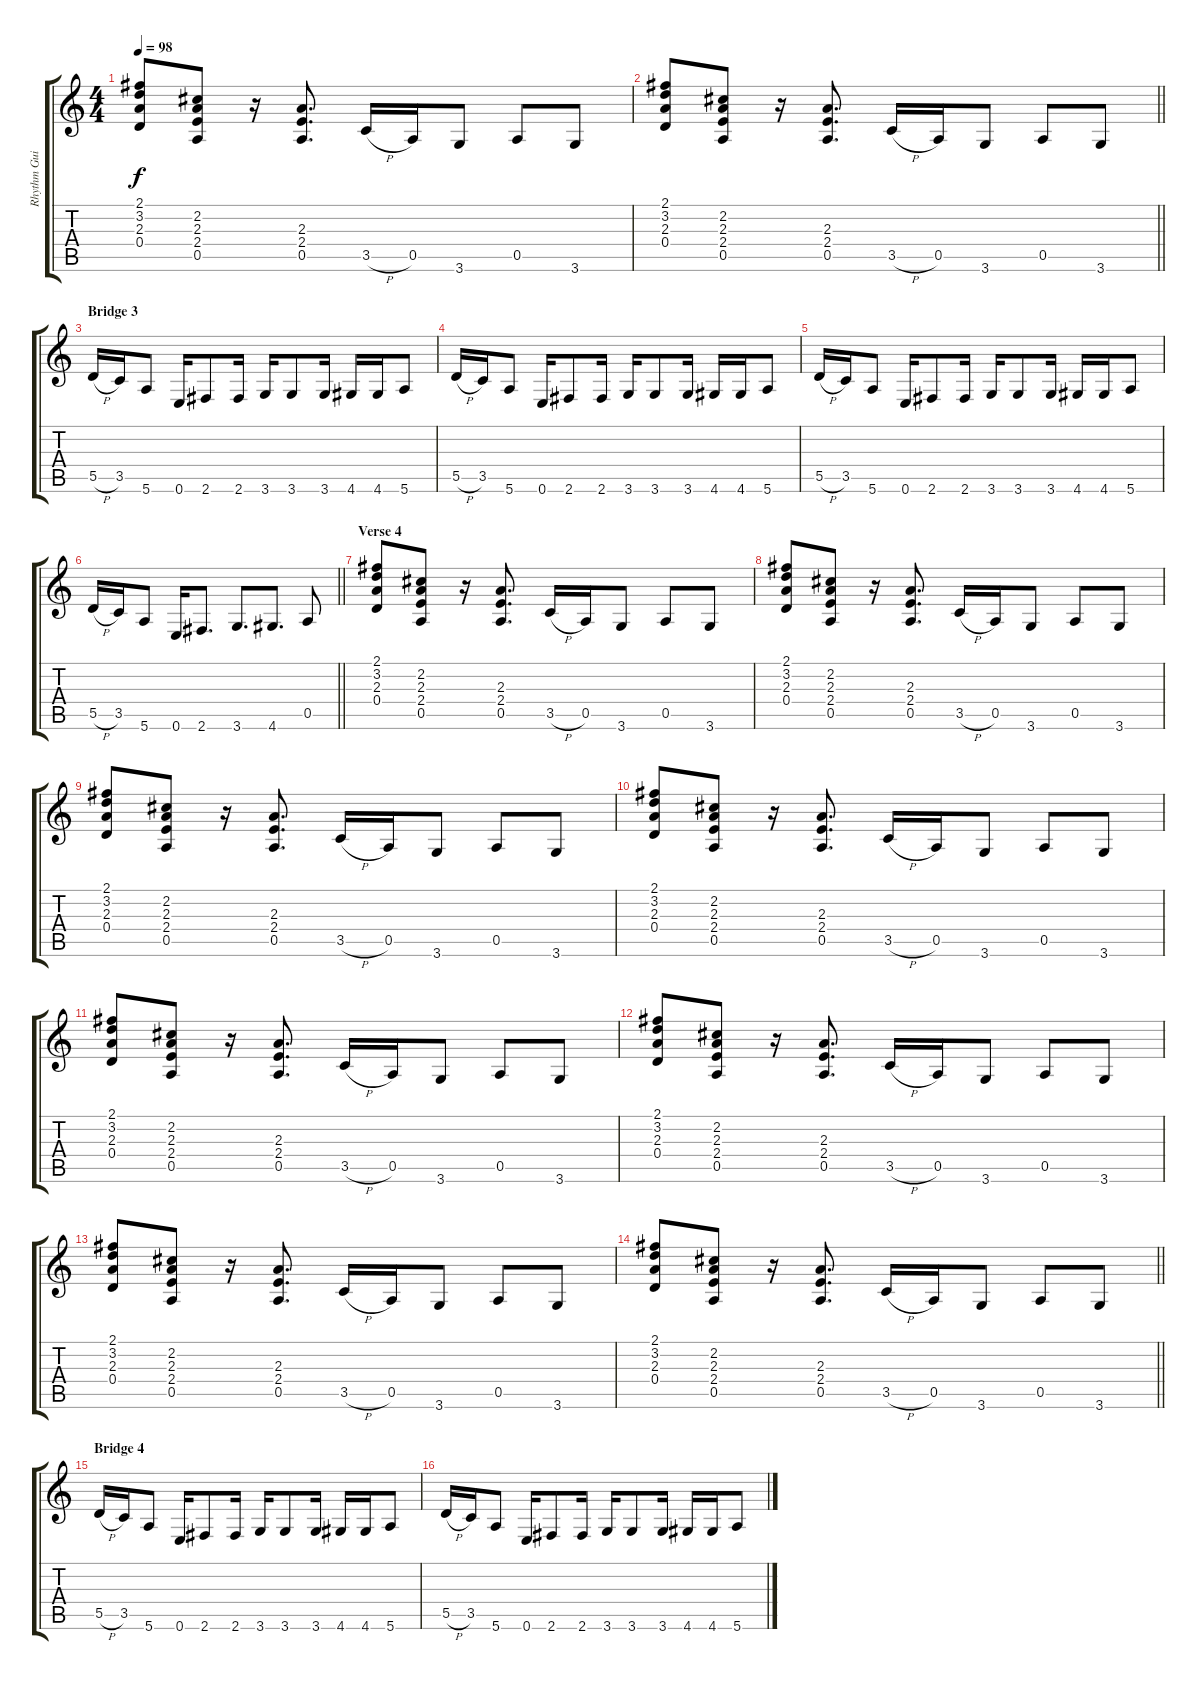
\track ("Rhythm Guitar -- Brad Whitford" "Rhythm Gui") {instrument distortionguitar}
\staff {score tabs}
\tuning (E4 B3 G3 D3 A2 E2) {hide}
\ts (4 4)
\tempo 98
\clef g2
\ks c
(2.1 3.2 2.3 0.4).8{dy f} (2.2 2.3 2.4 0.5).8 r.16 (2.3 2.4 0.5).8{d} 3.5{h}.16 0.5.16 3.6.8 0.5.8 3.6.8 |
\barLineRight lightlight
(2.1 3.2 2.3 0.4).8 (2.2 2.3 2.4 0.5).8 r.16 (2.3 2.4 0.5).8{d} 3.5{h}.16 0.5.16 3.6.8 0.5.8 3.6.8 |
\section ("" "Bridge 3")
5.5{h}.16 3.5.16 5.6.8 0.6.16 2.6.8 2.6.16 3.6.16 3.6.8 3.6.16 4.6.16 4.6.16 5.6.8 |
5.5{h}.16 3.5.16 5.6.8 0.6.16 2.6.8 2.6.16 3.6.16 3.6.8 3.6.16 4.6.16 4.6.16 5.6.8 |
5.5{h}.16 3.5.16 5.6.8 0.6.16 2.6.8 2.6.16 3.6.16 3.6.8 3.6.16 4.6.16 4.6.16 5.6.8 |
\barLineRight lightlight
5.5{h}.16 3.5.16 5.6.8 0.6.16 2.6.8{d} 3.6.8{d} 4.6.8{d} 0.5.8 |
\section ("" "Verse 4")
(2.1 3.2 2.3 0.4).8 (2.2 2.3 2.4 0.5).8 r.16 (2.3 2.4 0.5).8{d} 3.5{h}.16 0.5.16 3.6.8 0.5.8 3.6.8 |
(2.1 3.2 2.3 0.4).8 (2.2 2.3 2.4 0.5).8 r.16 (2.3 2.4 0.5).8{d} 3.5{h}.16 0.5.16 3.6.8 0.5.8 3.6.8 |
(2.1 3.2 2.3 0.4).8 (2.2 2.3 2.4 0.5).8 r.16 (2.3 2.4 0.5).8{d} 3.5{h}.16 0.5.16 3.6.8 0.5.8 3.6.8 |
(2.1 3.2 2.3 0.4).8 (2.2 2.3 2.4 0.5).8 r.16 (2.3 2.4 0.5).8{d} 3.5{h}.16 0.5.16 3.6.8 0.5.8 3.6.8 |
(2.1 3.2 2.3 0.4).8 (2.2 2.3 2.4 0.5).8 r.16 (2.3 2.4 0.5).8{d} 3.5{h}.16 0.5.16 3.6.8 0.5.8 3.6.8 |
(2.1 3.2 2.3 0.4).8 (2.2 2.3 2.4 0.5).8 r.16 (2.3 2.4 0.5).8{d} 3.5{h}.16 0.5.16 3.6.8 0.5.8 3.6.8 |
(2.1 3.2 2.3 0.4).8 (2.2 2.3 2.4 0.5).8 r.16 (2.3 2.4 0.5).8{d} 3.5{h}.16 0.5.16 3.6.8 0.5.8 3.6.8 |
\barLineRight lightlight
(2.1 3.2 2.3 0.4).8 (2.2 2.3 2.4 0.5).8 r.16 (2.3 2.4 0.5).8{d} 3.5{h}.16 0.5.16 3.6.8 0.5.8 3.6.8 |
\section ("" "Bridge 4")
5.5{h}.16 3.5.16 5.6.8 0.6.16 2.6.8 2.6.16 3.6.16 3.6.8 3.6.16 4.6.16 4.6.16 5.6.8 |
5.5{h}.16 3.5.16 5.6.8 0.6.16 2.6.8 2.6.16 3.6.16 3.6.8 3.6.16 4.6.16 4.6.16 5.6.8
